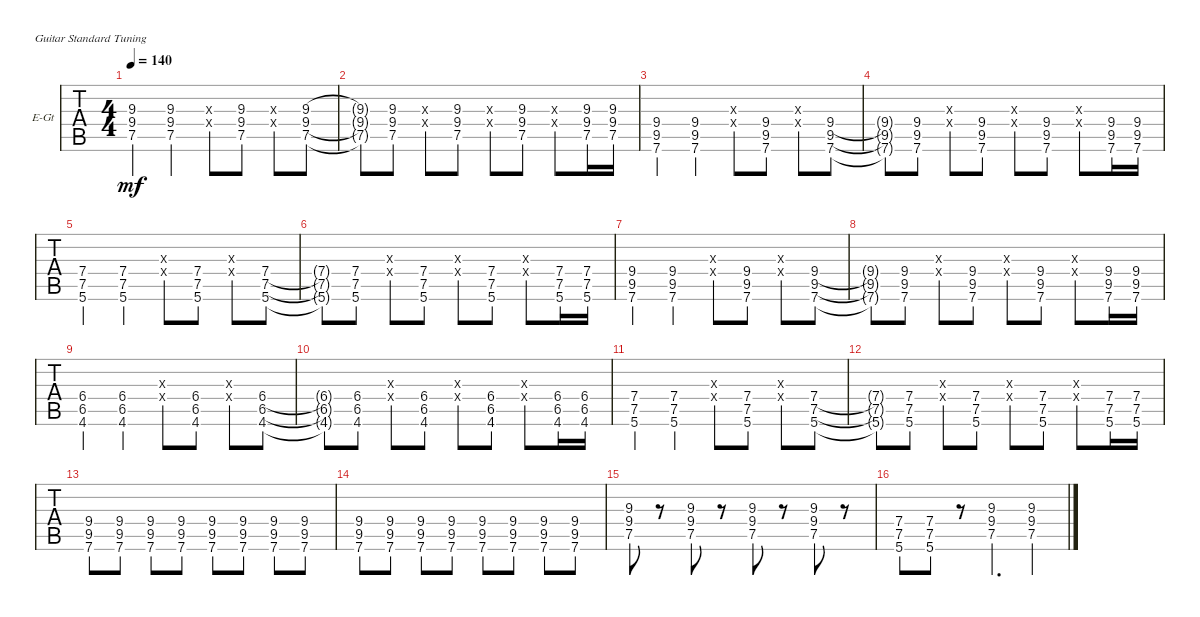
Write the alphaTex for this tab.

\defaultSystemsLayout 4
\bracketExtendMode groupsimilarinstruments
\firstSystemTrackNameOrientation horizontal
\otherSystemsTrackNameOrientation horizontal
\track ("Electric Guitar" "E-Gt") {instrument overdrivenguitar}
\staff {tabs}
\tuning (E4 B3 G3 D3 A2 E2)
\ts (4 4)
\tempo 140
\clef g2
\ks c
(7.5 9.4 9.3).4{dy mf} (7.5 9.4 9.3).4 (0.4{x} 0.3{x}).8 (7.5 9.4 9.3).8 (0.4{x} 0.3{x}).8 (7.5 9.4 9.3).8 |
(7.5{t} 9.4{t} 9.3{t}).8 (7.5 9.4 9.3).8 (0.4{x} 0.3{x}).8 (7.5 9.4 9.3).8 (0.4{x} 0.3{x}).8 (7.5 9.4 9.3).8 (0.4{x} 0.3{x}).8 (7.5 9.4 9.3).16 (7.5 9.3 9.4).16 |
(9.5 9.4 7.6).4 (9.5 9.4 7.6).4 (0.4{x} 0.3{x}).8 (9.5 9.4 7.6).8 (0.4{x} 0.3{x}).8 (9.5 9.4 7.6).8 |
(9.5{t} 9.4{t} 7.6{t}).8 (9.5 9.4 7.6).8 (0.4{x} 0.3{x}).8 (9.5 9.4 7.6).8 (0.4{x} 0.3{x}).8 (9.5 9.4 7.6).8 (0.4{x} 0.3{x}).8 (9.5 9.4 7.6).16 (9.5 9.4 7.6).16 |
(7.5 7.4 5.6).4 (7.5 7.4 5.6).4 (0.4{x} 0.3{x}).8 (7.5 7.4 5.6).8 (0.4{x} 0.3{x}).8 (7.5 7.4 5.6).8 |
(7.5{t} 7.4{t} 5.6{t}).8 (7.5 7.4 5.6).8 (0.4{x} 0.3{x}).8 (7.5 7.4 5.6).8 (0.4{x} 0.3{x}).8 (7.5 7.4 5.6).8 (0.4{x} 0.3{x}).8 (7.5 7.4 5.6).16 (7.5 7.4 5.6).16 |
(9.5 9.4 7.6).4 (9.5 9.4 7.6).4 (0.4{x} 0.3{x}).8 (9.5 9.4 7.6).8 (0.4{x} 0.3{x}).8 (9.5 9.4 7.6).8 |
(9.5{t} 9.4{t} 7.6{t}).8 (9.5 9.4 7.6).8 (0.4{x} 0.3{x}).8 (9.5 9.4 7.6).8 (0.4{x} 0.3{x}).8 (9.5 9.4 7.6).8 (0.4{x} 0.3{x}).8 (9.5 9.4 7.6).16 (9.5 9.4 7.6).16 |
(6.5 6.4 4.6).4 (6.5 6.4 4.6).4 (0.4{x} 0.3{x}).8 (6.5 6.4 4.6).8 (0.4{x} 0.3{x}).8 (6.5 6.4 4.6).8 |
(6.5{t} 6.4{t} 4.6{t}).8 (6.5 6.4 4.6).8 (0.4{x} 0.3{x}).8 (6.5 6.4 4.6).8 (0.4{x} 0.3{x}).8 (6.5 6.4 4.6).8 (0.4{x} 0.3{x}).8 (6.5 6.4 4.6).16 (6.5 6.4 4.6).16 |
(7.5 7.4 5.6).4 (7.5 7.4 5.6).4 (0.4{x} 0.3{x}).8 (7.5 7.4 5.6).8 (0.4{x} 0.3{x}).8 (7.5 7.4 5.6).8 |
(7.5{t} 7.4{t} 5.6{t}).8 (7.5 7.4 5.6).8 (0.4{x} 0.3{x}).8 (7.5 7.4 5.6).8 (0.4{x} 0.3{x}).8 (7.5 7.4 5.6).8 (0.4{x} 0.3{x}).8 (7.5 7.4 5.6).16 (7.5 7.4 5.6).16 |
(7.6 9.5 9.4).8 (7.6 9.5 9.4).8 (7.6 9.5 9.4).8 (7.6 9.5 9.4).8 (7.6 9.5 9.4).8 (7.6 9.5 9.4).8 (7.6 9.5 9.4).8 (7.6 9.5 9.4).8 |
(7.6 9.5 9.4).8 (7.6 9.5 9.4).8 (7.6 9.5 9.4).8 (7.6 9.5 9.4).8 (7.6 9.5 9.4).8 (7.6 9.5 9.4).8 (7.6 9.5 9.4).8 (7.6 9.5 9.4).8 |
(7.5 9.4 9.3).8 r.8 (7.5 9.4 9.3).8 r.8 (7.5 9.4 9.3).8 r.8 (7.5 9.4 9.3).8 r.8 |
(5.6 7.5 7.4).8 (5.6 7.5 7.4).8 r.8 (7.5 9.4 9.3).4{d} (7.5 9.4 9.3).4
